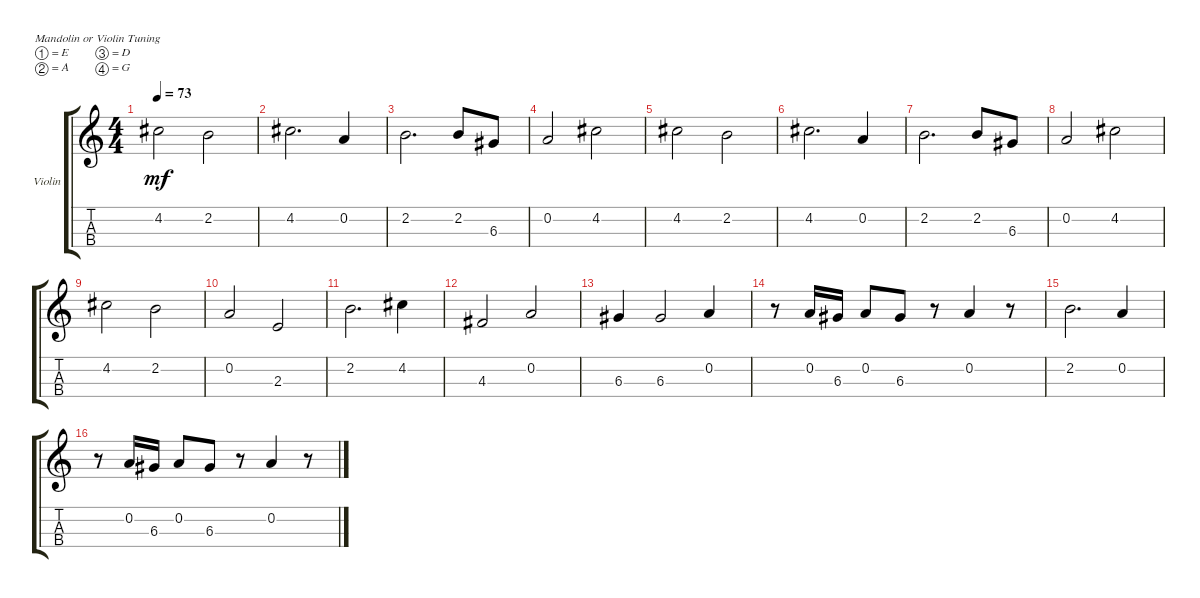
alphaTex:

\bracketExtendMode groupsimilarinstruments
\firstSystemTrackNameOrientation horizontal
\otherSystemsTrackNameOrientation horizontal
\track ("Violin Ensemble" "Violin") {instrument violin}
\staff {score tabs}
\tuning (E5 A4 D4 G3)
\ts (4 4)
\tempo 73
\clef g2
\ks c
4.2.2{dy mf} 2.2.2 |
4.2.2{d} 0.2.4 |
2.2.2{d} 2.2.8 6.3.8 |
0.2.2 4.2.2 |
4.2.2 2.2.2 |
4.2.2{d} 0.2.4 |
2.2.2{d} 2.2.8 6.3.8 |
0.2.2 4.2.2 |
4.2.2 2.2.2 |
0.2.2 2.3.2 |
2.2.2{d} 4.2.4 |
4.3.2 0.2.2 |
6.3.4 6.3.2 0.2.4 |
r.8 0.2.16 6.3.16 0.2.8 6.3.8 r.8 0.2.4 r.8 |
2.2.2{d} 0.2.4 |
r.8 0.2.16 6.3.16 0.2.8 6.3.8 r.8 0.2.4 r.8
